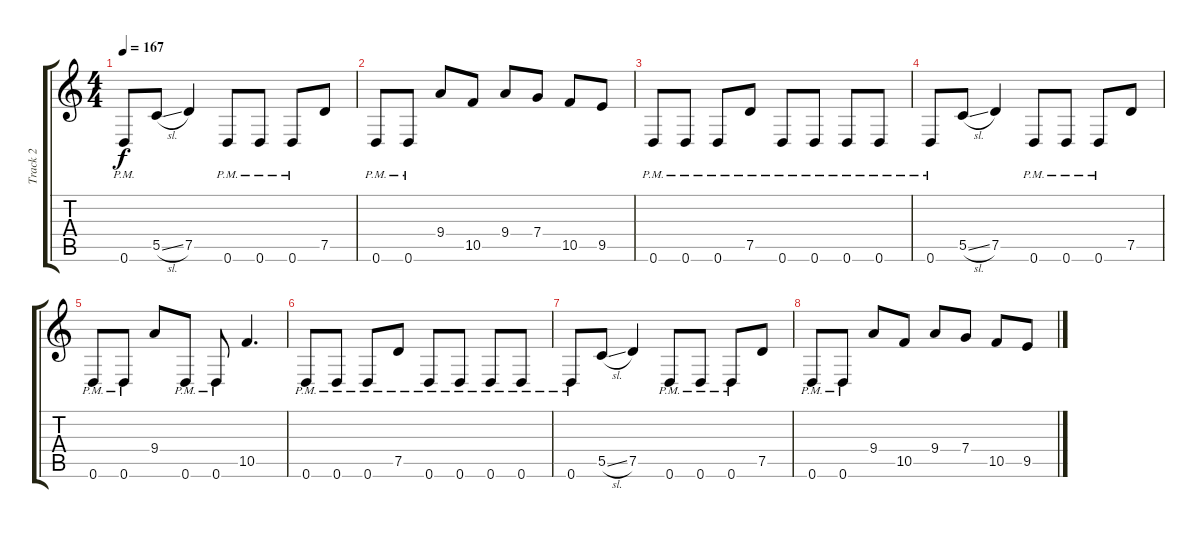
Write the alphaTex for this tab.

\track ("Track 2" "Track 2") {instrument distortionguitar}
\staff {score tabs}
\tuning (D4 A3 F3 C3 G2 D2) {hide}
\ts (4 4)
\tempo 167
\clef g2
\ks c
0.6{pm}.8{dy f} 5.5{sl}.8 7.5.4 0.6{pm}.8 0.6{pm}.8 0.6{pm}.8 7.5.8 |
0.6{pm}.8 0.6{pm}.8 9.4.8 10.5.8 9.4.8 7.4.8 10.5.8 9.5.8 |
0.6{pm}.8 0.6{pm}.8 0.6{pm}.8 7.5{pm}.8 0.6{pm}.8 0.6{pm}.8 0.6{pm}.8 0.6{pm}.8 |
0.6{pm}.8 5.5{sl}.8 7.5.4 0.6{pm}.8 0.6{pm}.8 0.6{pm}.8 7.5.8 |
0.6{pm}.8 0.6{pm}.8 9.4.8 0.6{pm}.8 0.6{pm}.8 10.5.4{d} |
0.6{pm}.8 0.6{pm}.8 0.6{pm}.8 7.5{pm}.8 0.6{pm}.8 0.6{pm}.8 0.6{pm}.8 0.6{pm}.8 |
0.6{pm}.8 5.5{sl}.8 7.5.4 0.6{pm}.8 0.6{pm}.8 0.6{pm}.8 7.5.8 |
0.6{pm}.8 0.6{pm}.8 9.4.8 10.5.8 9.4.8 7.4.8 10.5.8 9.5.8
